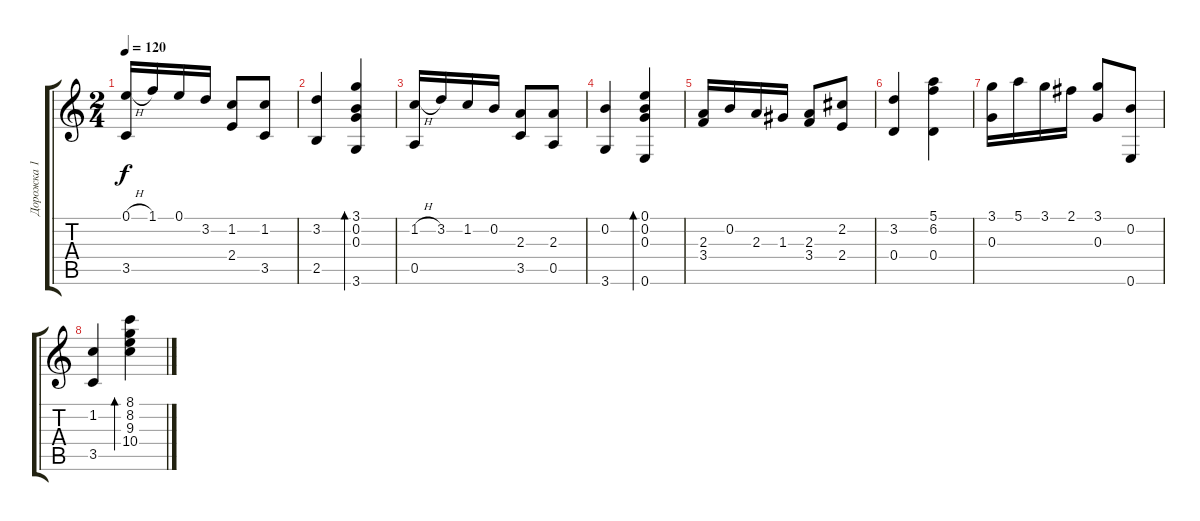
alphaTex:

\track ("Дорожка 1" "Дорожка 1") {instrument acousticguitarnylon}
\staff {score tabs}
\tuning (E4 B3 G3 D3 A2 E2) {hide}
\ts (2 4)
\tempo 120
\clef g2
\ks c
(0.1{h} 3.5).16{dy f} 1.1.16 0.1.16 3.2.16 (1.2 2.4).8 (1.2 3.5).8 |
(3.2 2.5).4 (3.1 0.2 0.3 3.6).4{bd 60} |
(1.2{h} 0.5).16 3.2.16 1.2.16 0.2.16 (2.3 3.5).8 (2.3 0.5).8 |
(0.2 3.6).4 (0.1 0.2 0.3 0.6).4{bd 60} |
(2.3 3.4).16 0.2.16 2.3.16 1.3.16 (2.3 3.4).8 (2.2 2.4).8 |
(3.2 0.4).4 (5.1 6.2 0.4).4 |
(3.1 0.3).16 5.1.16 3.1.16 2.1.16 (3.1 0.3).8 (0.2 0.6).8 |
(1.2 3.5).4 (8.1 8.2 9.3 10.4).4{bd 60}
